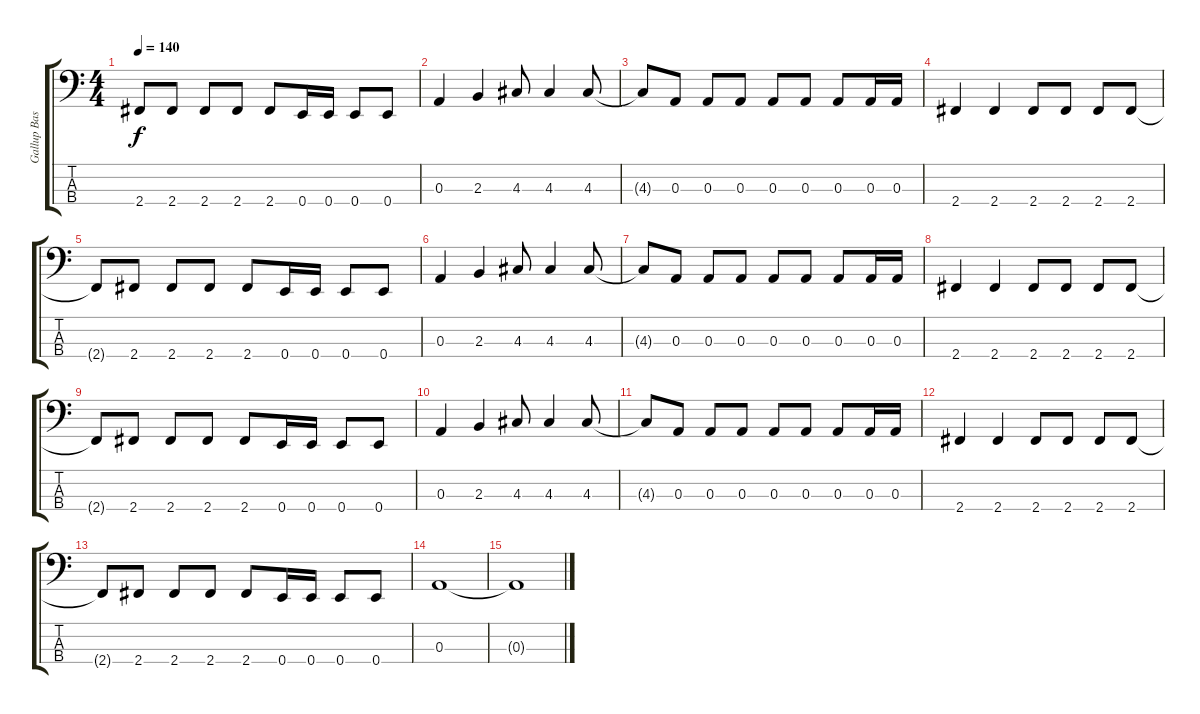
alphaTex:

\track ("Gallup Bass" "Gallup Bas") {instrument electricbassfinger}
\staff {score tabs}
\tuning (G2 D2 A1 E1) {hide}
\ts (4 4)
\tempo 140
\clef f4
\ks c
2.4{t}.8{dy f} 2.4.8 2.4.8 2.4.8 2.4.8 0.4.16 0.4.16 0.4.8 0.4.8 |
0.3.4 2.3.4 4.3.8 4.3.4 4.3.8 |
4.3{t}.8 0.3.8 0.3.8 0.3.8 0.3.8 0.3.8 0.3.8 0.3.16 0.3.16 |
2.4.4 2.4.4 2.4.8 2.4.8 2.4.8 2.4.8 |
2.4{t}.8 2.4.8 2.4.8 2.4.8 2.4.8 0.4.16 0.4.16 0.4.8 0.4.8 |
0.3.4 2.3.4 4.3.8 4.3.4 4.3.8 |
4.3{t}.8 0.3.8 0.3.8 0.3.8 0.3.8 0.3.8 0.3.8 0.3.16 0.3.16 |
2.4.4 2.4.4 2.4.8 2.4.8 2.4.8 2.4.8 |
2.4{t}.8 2.4.8 2.4.8 2.4.8 2.4.8 0.4.16 0.4.16 0.4.8 0.4.8 |
0.3.4 2.3.4 4.3.8 4.3.4 4.3.8 |
4.3{t}.8 0.3.8 0.3.8 0.3.8 0.3.8 0.3.8 0.3.8 0.3.16 0.3.16 |
2.4.4 2.4.4 2.4.8 2.4.8 2.4.8 2.4.8 |
2.4{t}.8 2.4.8 2.4.8 2.4.8 2.4.8 0.4.16 0.4.16 0.4.8 0.4.8 |
0.3.1 |
0.3{t}.1
